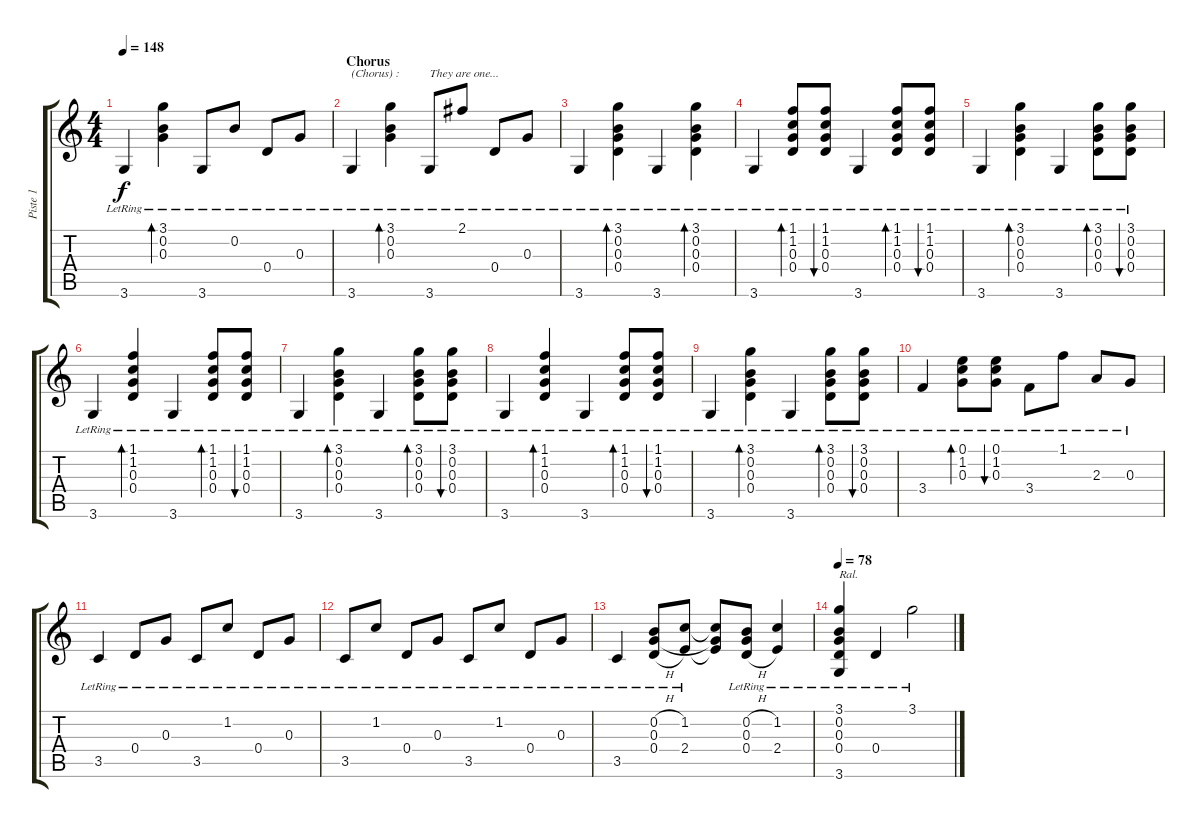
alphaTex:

\track ("Piste 1" "Piste 1") {instrument acousticguitarsteel}
\staff {score tabs}
\tuning (E4 B3 G3 D3 A2 E2) {hide}
\ts (4 4)
\tempo 148
\clef g2
\ks c
3.6{lr}.4{dy f} (3.1{lr} 0.2{lr} 0.3{lr}).4{bd 120} 3.6{lr}.8 0.2{lr}.8 0.4{lr}.8 0.3{lr}.8 |
\section ("" "Chorus")
3.6{lr}.4{txt "(Chorus) :"} (3.1{lr} 0.2{lr} 0.3{lr}).4{bd 120} 3.6{lr}.8{txt "They are one..."} 2.1{lr}.8 0.4{lr}.8 0.3{lr}.8 |
3.6{lr}.4 (3.1{lr} 0.2{lr} 0.3{lr} 0.4{lr}).4{bd 120} 3.6{lr}.4 (3.1{lr} 0.2{lr} 0.3{lr} 0.4{lr}).4{bd 120} |
3.6{lr}.4 (1.1{lr} 1.2{lr} 0.3{lr} 0.4{lr}).8{bd 120} (1.1{lr} 1.2{lr} 0.3{lr} 0.4{lr}).8{bu 120} 3.6{lr}.4 (1.1{lr} 1.2{lr} 0.3{lr} 0.4{lr}).8{bd 120} (1.1{lr} 1.2{lr} 0.3{lr} 0.4{lr}).8{bu 120} |
3.6{lr}.4 (3.1{lr} 0.2{lr} 0.3{lr} 0.4{lr}).4{bd 120} 3.6{lr}.4 (3.1{lr} 0.2{lr} 0.3{lr} 0.4{lr}).8{bd 120} (3.1{lr} 0.2{lr} 0.3{lr} 0.4{lr}).8{bu 120} |
3.6{lr}.4 (1.1{lr} 1.2{lr} 0.3{lr} 0.4{lr}).4{bd 120} 3.6{lr}.4 (1.1{lr} 1.2{lr} 0.3{lr} 0.4{lr}).8{bd 120} (1.1{lr} 1.2{lr} 0.3{lr} 0.4{lr}).8{bu 120} |
3.6{lr}.4 (3.1{lr} 0.2{lr} 0.3{lr} 0.4{lr}).4{bd 120} 3.6{lr}.4 (3.1{lr} 0.2{lr} 0.3{lr} 0.4{lr}).8{bd 120} (3.1{lr} 0.2{lr} 0.3{lr} 0.4{lr}).8{bu 120} |
3.6{lr}.4 (1.1{lr} 1.2{lr} 0.3{lr} 0.4{lr}).4{bd 120} 3.6{lr}.4 (1.1{lr} 1.2{lr} 0.3{lr} 0.4{lr}).8{bd 120} (1.1{lr} 1.2{lr} 0.3{lr} 0.4{lr}).8{bu 120} |
3.6{lr}.4 (3.1{lr} 0.2{lr} 0.3{lr} 0.4{lr}).4{bd 120} 3.6{lr}.4 (3.1{lr} 0.2{lr} 0.3{lr} 0.4{lr}).8{bd 120} (3.1{lr} 0.2{lr} 0.3{lr} 0.4{lr}).8{bu 120} |
3.4{lr}.4 (0.1{lr} 1.2{lr} 0.3{lr}).8{bd 120} (0.1{lr} 1.2{lr} 0.3{lr}).8{bu 120} 3.4{lr}.8 1.1{lr}.8 2.3{lr}.8 0.3{lr}.8 |
3.5{lr}.4 0.4{lr}.8 0.3{lr}.8 3.5{lr}.8 1.2{lr}.8 0.4{lr}.8 0.3{lr}.8 |
3.5{lr}.8 1.2{lr}.8 0.4{lr}.8 0.3{lr}.8 3.5{lr}.8 1.2{lr}.8 0.4{lr}.8 0.3{lr}.8 |
3.5{lr}.4 (0.2{h} 0.3{lr} 0.4{h}).8 (1.2{lr} 2.4{lr}).8 (1.2{t} 0.3{t} 2.4{t}).8 (0.2{h} 0.3{lr} 0.4{h}).8 (1.2{lr} 2.4{lr}).4 |
\tempo 78
(3.1{lr} 0.2{lr} 0.3{lr} 0.4{lr} 3.6{lr}).4{txt "Ral."} 0.4{lr}.4 3.1{lr}.2
